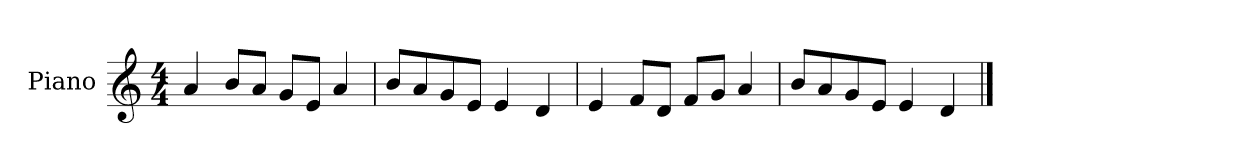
**kern
*part1
*staff1
*I"Piano
*I'P-no
*clefG2
*k[]
*M4/4
*MM90
=1
4a/
8b/L
8a/J
8g/L
8e/J
4a/
=2
8b/L
8a/
8g/
8e/J
4e/
4d/
=3
4e/
8f/L
8d/J
8f/L
8g/J
4a/
=4
8b/L
8a/
8g/
8e/J
4e/
4d/
==
*-
